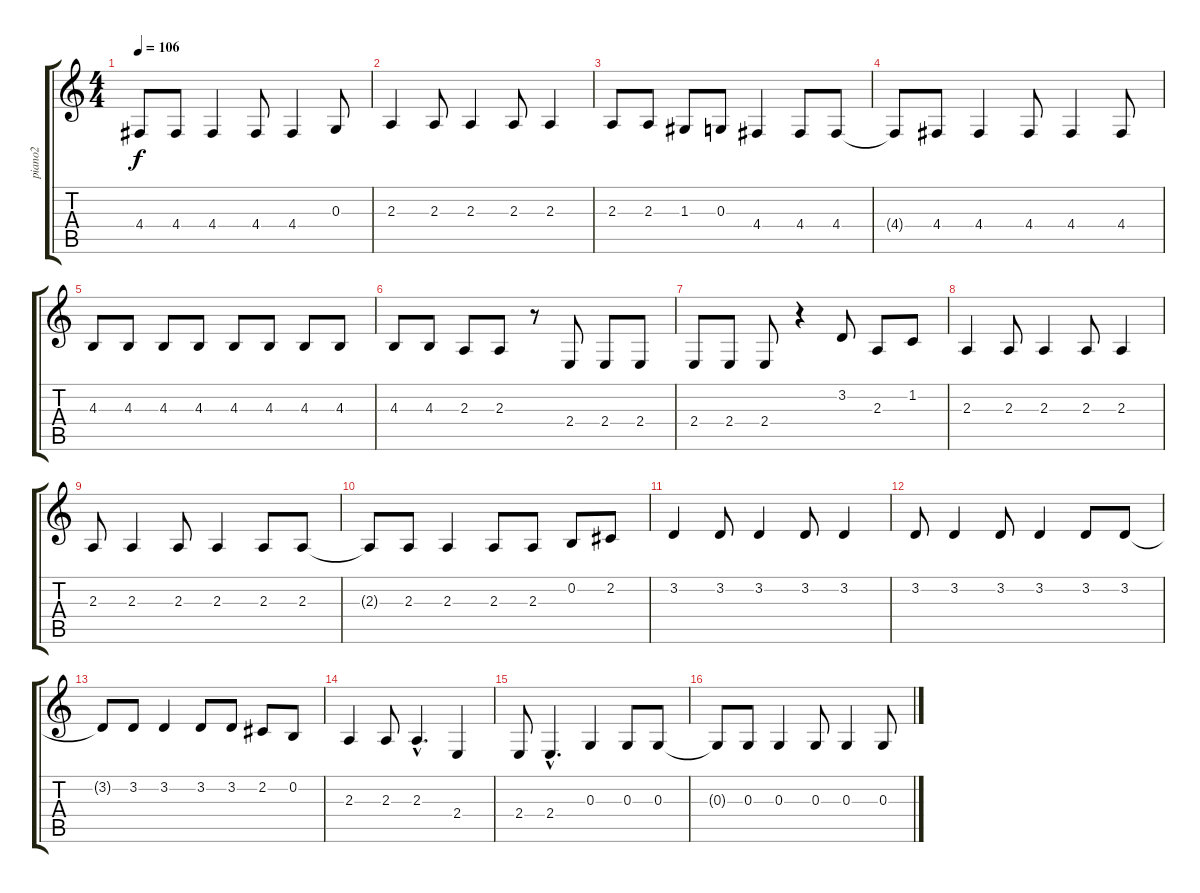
\track ("piano2" "piano2") {instrument brightacousticpiano}
\staff {score tabs}
\tuning (E4 B3 G3 D3 A2 E2) {hide}
\ts (4 4)
\tempo 106
\clef g2
\ks c
4.4{t}.8{dy f} 4.4.8 4.4.4 4.4.8 4.4.4 0.3.8 |
2.3.4 2.3.8 2.3.4 2.3.8 2.3.4 |
2.3.8 2.3.8 1.3.8 0.3.8 4.4.4 4.4.8 4.4.8 |
4.4{t}.8 4.4.8 4.4.4 4.4.8 4.4.4 4.4.8 |
4.3.8 4.3.8 4.3.8 4.3.8 4.3.8 4.3.8 4.3.8 4.3.8 |
4.3.8 4.3.8 2.3.8 2.3.8 r.8 2.4.8 2.4.8 2.4.8 |
2.4.8 2.4.8 2.4.8 r.4 3.2.8 2.3.8 1.2.8 |
2.3.4 2.3.8 2.3.4 2.3.8 2.3.4 |
2.3.8 2.3.4 2.3.8 2.3.4 2.3.8 2.3.8 |
2.3{t}.8 2.3.8 2.3.4 2.3.8 2.3.8 0.2.8 2.2.8 |
3.2.4 3.2.8 3.2.4 3.2.8 3.2.4 |
3.2.8 3.2.4 3.2.8 3.2.4 3.2.8 3.2.8 |
3.2{t}.8 3.2.8 3.2.4 3.2.8 3.2.8 2.2.8 0.2.8 |
2.3.4 2.3.8 2.3{hac}.4{d} 2.4.4 |
2.4.8 2.4{hac}.4{d} 0.3.4 0.3.8 0.3.8 |
0.3{t}.8 0.3.8 0.3.4 0.3.8 0.3.4 0.3.8
